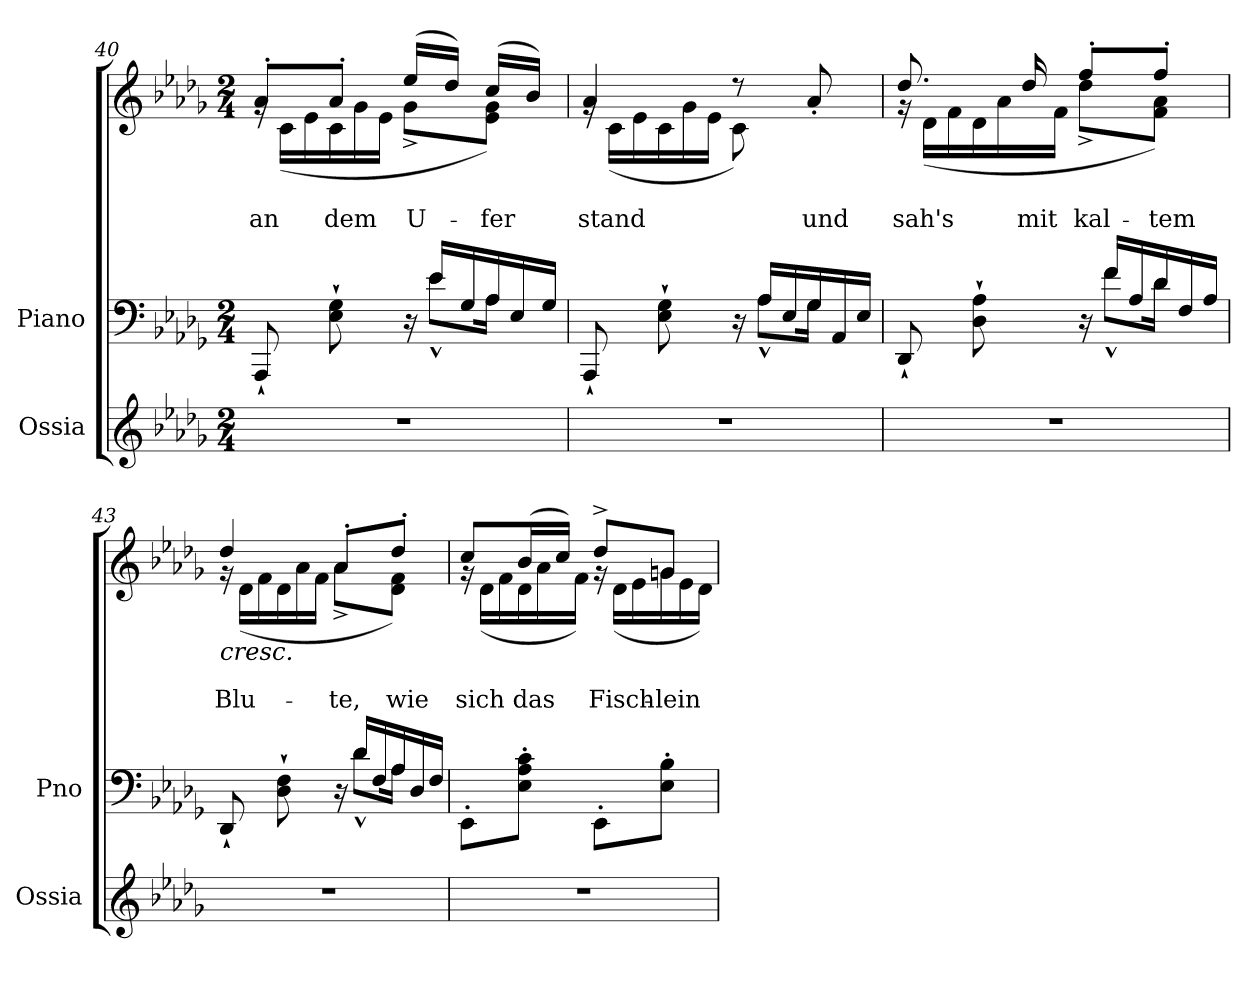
**kern	**kern	**kern	**text	**text
*part2	*part1	*part1	*part1	*part1
*staff3	*staff2	*staff1	*staff1	*staff1
*I"Ossia	*I"Piano	*	*	*
*I'Ossia	*I'Pno	*	*	*
*clefG2	*clefF4	*clefG2	*	*
*k[b-e-a-d-g-]	*k[b-e-a-d-g-]	*k[b-e-a-d-g-]	*	*
*M2/4	*M2/4	*M2/4	*	*
=40	=40	=40	=40	=40
*	*^	*	*	*
!	!	!	!	!	!LO:LY:a
*	*	*	*^	*	*
*	*	*	*	*Xtuplet	*	*
2r	8AAA-`/	4ryy	8a-'/L	24rg	.	an
.	.	.	.	(<24c\LL	.	.
.	.	.	.	24e-\	.	.
!	!	!	!	!	!	!LO:LY:a
.	8E-\` 8G-\`	.	8a-'/J	24c\	.	dem
.	.	.	.	24g-\	.	.
.	.	.	.	24e-\JJ	.	.
*	*Xtuplet	*	*	*	*	*
!	!	!	!	!	!	!LO:LY:a
.	24r	24ryy	(>16ee-/LL	8g-^\L	.	U-
.	24e-/LL	12e-^^\L	.	.	.	.
.	.	.	16dd-/JJ)	.	.	.
.	24G-/	.	.	.	.	.
!	!	!	!	!	!	!LO:LY:a
.	24A-/	24A-\Jk	(>16cc/LL	8e-\ 8g-\J)	.	-fer
.	24E-/	24ryy	.	.	.	.
.	.	.	16b-/JJ)	.	.	.
.	24G-/JJ	24ryy	.	.	.	.
!!LO:LB:g=z	!!
=41	=41	=41	=41	=41	=41	=41
!	!	!	!	!	!	!LO:LY:a
2r	8AAA-`/	4ryy	4a-/	24rg	.	stand
.	.	.	.	(<24c\LL	.	.
.	.	.	.	24e-\	.	.
.	8E-\` 8G-\`	.	.	24c\	.	.
.	.	.	.	24g-\	.	.
.	.	.	.	24e-\JJ	.	.
.	24r	24ryy	8r	8c\)	.	.
.	24A-/LL	12A-^^\L	.	.	.	.
.	24E-/	.	.	.	.	.
!	!	!	!	!	!	!LO:LY:a
.	24G-/	24G-\Jk	8a-'/	8ryy	.	und
.	24AA-/	24ryy	.	.	.	.
.	24E-/JJ	24ryy	.	.	.	.
=42	=42	=42	=42	=42	=42	=42
!	!	!	!	!	!	!LO:LY:a
2r	8DD-`/	4ryy	8.dd-/	24rg	.	sah's
.	.	.	.	(<24d-\LL	.	.
.	.	.	.	24f\	.	.
.	8D-\` 8A-\`	.	.	24d-\	.	.
.	.	.	.	24a-\	.	.
!	!	!	!	!	!	!LO:LY:a
.	.	.	16dd-/	.	.	mit
.	.	.	.	24f\JJ	.	.
!	!	!	!	!	!	!LO:LY:a
.	24r	24ryy	8ff'/L	8dd-^\L	.	kal-
.	24f/LL	12f^^\L	.	.	.	.
.	24A-/	.	.	.	.	.
!	!	!	!	!	!	!LO:LY:a
.	24d-/	24d-\Jk	8ff'/J	8f\ 8a-\J)	.	-tem
.	24F/	24ryy	.	.	.	.
.	24A-/JJ	24ryy	.	.	.	.
=43	=43	=43	=43	=43	=43	=43
!	!	!	!LO:TX:b:i:t=cresc.	!	!	!
!	!	!	!	!	!	!LO:LY:a
2r	8DD-`/	4ryy	4dd-/	24rg	.	Blu-
.	.	.	.	(<24d-\LL	.	.
.	.	.	.	24f\	.	.
.	8D-\` 8F\`	.	.	24d-\	.	.
.	.	.	.	24a-\	.	.
.	.	.	.	24f\JJ	.	.
!	!	!	!	!	!	!LO:LY:a
.	24r	24ryy	8a-'/L	8a-^\L	.	-te,
.	24d-/LL	12d-^^\L	.	.	.	.
.	24F/	.	.	.	.	.
!	!	!	!	!	!	!LO:LY:a
.	24A-/	24A-\Jk	8dd-'/J	8d-\ 8f\J)	.	wie
.	24D-/	24ryy	.	.	.	.
.	24F/JJ	24ryy	.	.	.	.
!!LO:PB:g=z	!!
=44	=44	=44	=44	=44	=44	=44
!	!	!	!	!	!	!LO:LY:a
*	*v	*v	*	*	*	*
2r	8EE-'\L	8cc/L	24rg	.	sich
.	.	.	(<24d-\LL	.	.
.	.	.	24f\	.	.
!	!	!	!	!	!LO:LY:a
.	8E-\' 8A-\' 8c\'J	(>16b-/L	24d-\	.	das
.	.	.	24a-\	.	.
.	.	16cc/JJ)	.	.	.
.	.	.	24f\JJ)	.	.
!	!	!	!	!	!LO:LY:a
.	8EE-'\L	8dd-^/L	24rg	.	Fisch-
.	.	.	(<24d-\LL	.	.
.	.	.	24e-\	.	.
!	!	!	!	!	!LO:LY:a
.	8E-\' 8B-\'J	8gn/J	24g\	.	-lein
.	.	.	24e-\	.	.
.	.	.	24d-\JJ)	.	.
*	*	*v	*v	*	*
=	=	=	=	=
*-	*-	*-	*-	*-
